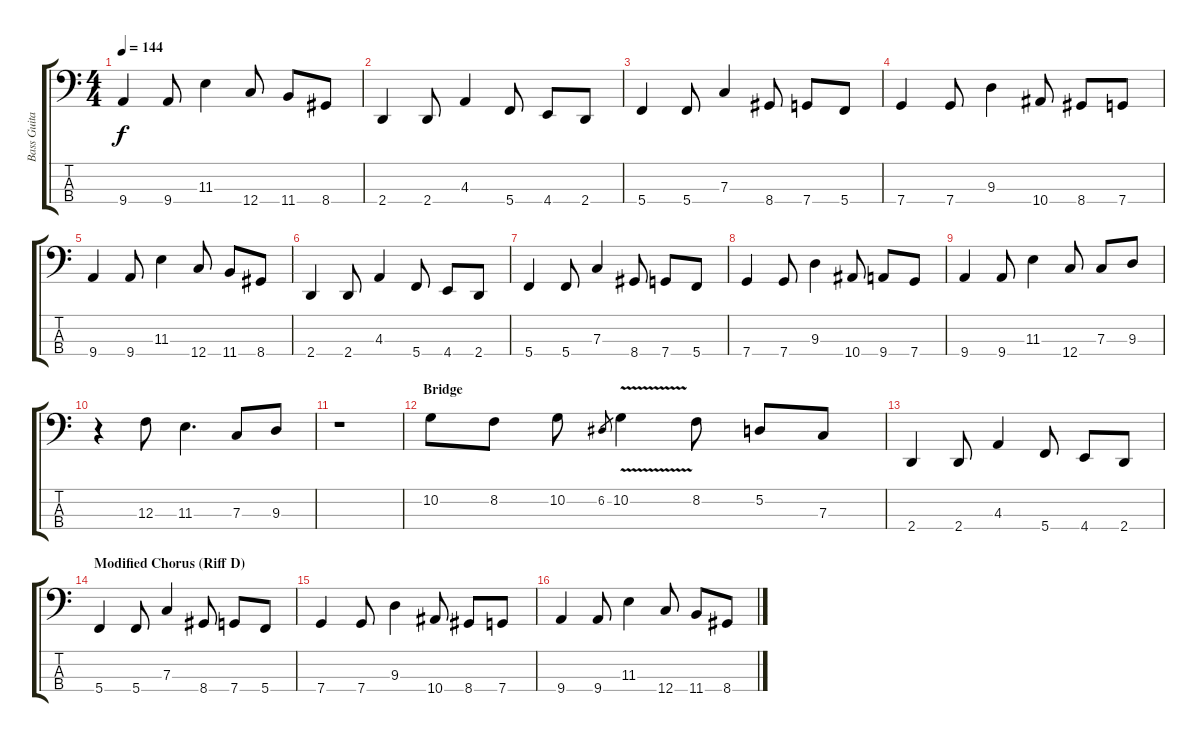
\track ("Bass Guitar" "Bass Guita") {instrument slapbass1}
\staff {score tabs}
\tuning (D2 A1 F1 C1) {hide}
\ts (4 4)
\tempo 144
\clef f4
\ks c
9.4.4{dy f} 9.4.8 11.3.4 12.4.8 11.4.8 8.4.8 |
2.4.4 2.4.8 4.3.4 5.4.8 4.4.8 2.4.8 |
5.4.4 5.4.8 7.3.4 8.4.8 7.4.8 5.4.8 |
7.4.4 7.4.8 9.3.4 10.4.8 8.4.8 7.4.8 |
9.4.4 9.4.8 11.3.4 12.4.8 11.4.8 8.4.8 |
2.4.4 2.4.8 4.3.4 5.4.8 4.4.8 2.4.8 |
5.4.4 5.4.8 7.3.4 8.4.8 7.4.8 5.4.8 |
7.4.4 7.4.8 9.3.4 10.4.8 9.4.8 7.4.8 |
9.4.4 9.4.8 11.3.4 12.4.8 7.3.8 9.3.8 |
r.4 12.3.8 11.3.4{d} 7.3.8 9.3.8 |
r.1 |
\section ("" "Bridge")
10.2.8 8.2.8 10.2.8 6.2.8{gr} 10.2{v}.4 8.2.8 5.2.8 7.3.8 |
2.4.4 2.4.8 4.3.4 5.4.8 4.4.8 2.4.8 |
\section ("" "Modified Chorus (Riff D)")
5.4.4 5.4.8 7.3.4 8.4.8 7.4.8 5.4.8 |
7.4.4 7.4.8 9.3.4 10.4.8 8.4.8 7.4.8 |
9.4.4 9.4.8 11.3.4 12.4.8 11.4.8 8.4.8
